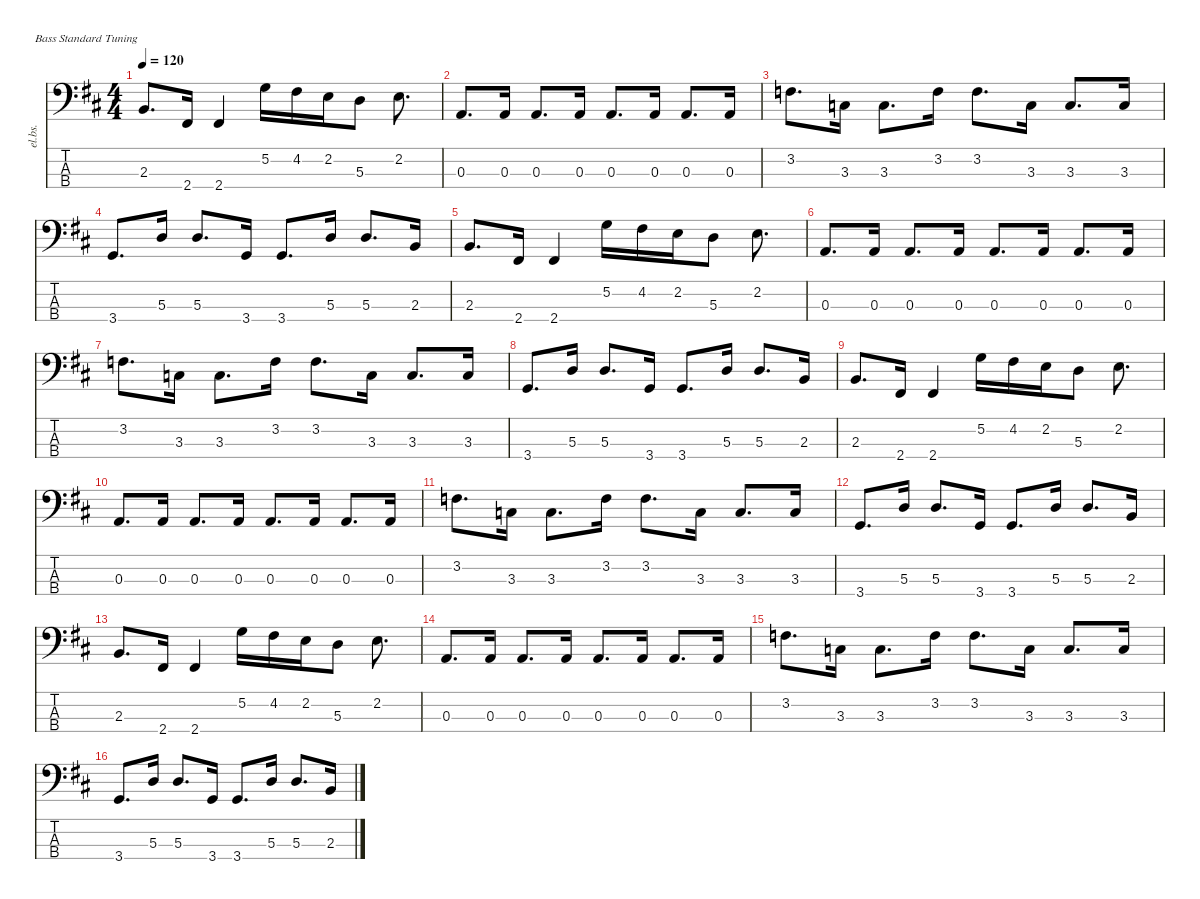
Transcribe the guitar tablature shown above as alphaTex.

\defaultSystemsLayout 4
\hideDynamics
\bracketExtendMode nobrackets
\otherSystemsTrackNameOrientation horizontal
\track ("Bass" "el.bs.") {instrument electricbassfinger}
\staff {score tabs}
\tuning (G2 D2 A1 E1)
\ts (4 4)
\tempo 120
\clef f4
\ks d
2.3{acc forcenatural}.8{d dy f} 2.4{acc #}.16 2.4{acc #}.4 5.2{acc forcenatural}.16 4.2{acc #}.16 2.2{acc forcenatural}.16 5.3{acc forcenatural}.8 2.2{acc forcenatural}.8{d} |
0.3{acc forcenatural}.8{d} 0.3{acc forcenatural}.16 0.3{acc forcenatural}.8{d} 0.3{acc forcenatural}.16 0.3{acc forcenatural}.8{d} 0.3{acc forcenatural}.16 0.3{acc forcenatural}.8{d} 0.3{acc forcenatural}.16 |
3.2{acc forcenatural}.8{d} 3.3{acc forcenatural}.16 3.3{acc forcenatural}.8{d} 3.2{acc forcenatural}.16 3.2{acc forcenatural}.8{d} 3.3{acc forcenatural}.16 3.3{acc forcenatural}.8{d} 3.3{acc forcenatural}.16 |
3.4{acc forcenatural}.8{d} 5.3{acc forcenatural}.16 5.3{acc forcenatural}.8{d} 3.4{acc forcenatural}.16 3.4{acc forcenatural}.8{d} 5.3{acc forcenatural}.16 5.3{acc forcenatural}.8{d} 2.3{acc forcenatural}.16 |
2.3{acc forcenatural}.8{d} 2.4{acc #}.16 2.4{acc #}.4 5.2{acc forcenatural}.16 4.2{acc #}.16 2.2{acc forcenatural}.16 5.3{acc forcenatural}.8 2.2{acc forcenatural}.8{d} |
0.3{acc forcenatural}.8{d} 0.3{acc forcenatural}.16 0.3{acc forcenatural}.8{d} 0.3{acc forcenatural}.16 0.3{acc forcenatural}.8{d} 0.3{acc forcenatural}.16 0.3{acc forcenatural}.8{d} 0.3{acc forcenatural}.16 |
3.2{acc forcenatural}.8{d} 3.3{acc forcenatural}.16 3.3{acc forcenatural}.8{d} 3.2{acc forcenatural}.16 3.2{acc forcenatural}.8{d} 3.3{acc forcenatural}.16 3.3{acc forcenatural}.8{d} 3.3{acc forcenatural}.16 |
3.4{acc forcenatural}.8{d} 5.3{acc forcenatural}.16 5.3{acc forcenatural}.8{d} 3.4{acc forcenatural}.16 3.4{acc forcenatural}.8{d} 5.3{acc forcenatural}.16 5.3{acc forcenatural}.8{d} 2.3{acc forcenatural}.16 |
2.3{acc forcenatural}.8{d} 2.4{acc #}.16 2.4{acc #}.4 5.2{acc forcenatural}.16 4.2{acc #}.16 2.2{acc forcenatural}.16 5.3{acc forcenatural}.8 2.2{acc forcenatural}.8{d} |
0.3{acc forcenatural}.8{d} 0.3{acc forcenatural}.16 0.3{acc forcenatural}.8{d} 0.3{acc forcenatural}.16 0.3{acc forcenatural}.8{d} 0.3{acc forcenatural}.16 0.3{acc forcenatural}.8{d} 0.3{acc forcenatural}.16 |
3.2{acc forcenatural}.8{d} 3.3{acc forcenatural}.16 3.3{acc forcenatural}.8{d} 3.2{acc forcenatural}.16 3.2{acc forcenatural}.8{d} 3.3{acc forcenatural}.16 3.3{acc forcenatural}.8{d} 3.3{acc forcenatural}.16 |
3.4{acc forcenatural}.8{d} 5.3{acc forcenatural}.16 5.3{acc forcenatural}.8{d} 3.4{acc forcenatural}.16 3.4{acc forcenatural}.8{d} 5.3{acc forcenatural}.16 5.3{acc forcenatural}.8{d} 2.3{acc forcenatural}.16 |
2.3{acc forcenatural}.8{d} 2.4{acc #}.16 2.4{acc #}.4 5.2{acc forcenatural}.16 4.2{acc #}.16 2.2{acc forcenatural}.16 5.3{acc forcenatural}.8 2.2{acc forcenatural}.8{d} |
0.3{acc forcenatural}.8{d} 0.3{acc forcenatural}.16 0.3{acc forcenatural}.8{d} 0.3{acc forcenatural}.16 0.3{acc forcenatural}.8{d} 0.3{acc forcenatural}.16 0.3{acc forcenatural}.8{d} 0.3{acc forcenatural}.16 |
3.2{acc forcenatural}.8{d} 3.3{acc forcenatural}.16 3.3{acc forcenatural}.8{d} 3.2{acc forcenatural}.16 3.2{acc forcenatural}.8{d} 3.3{acc forcenatural}.16 3.3{acc forcenatural}.8{d} 3.3{acc forcenatural}.16 |
3.4{acc forcenatural}.8{d} 5.3{acc forcenatural}.16 5.3{acc forcenatural}.8{d} 3.4{acc forcenatural}.16 3.4{acc forcenatural}.8{d} 5.3{acc forcenatural}.16 5.3{acc forcenatural}.8{d} 2.3{acc forcenatural}.16
